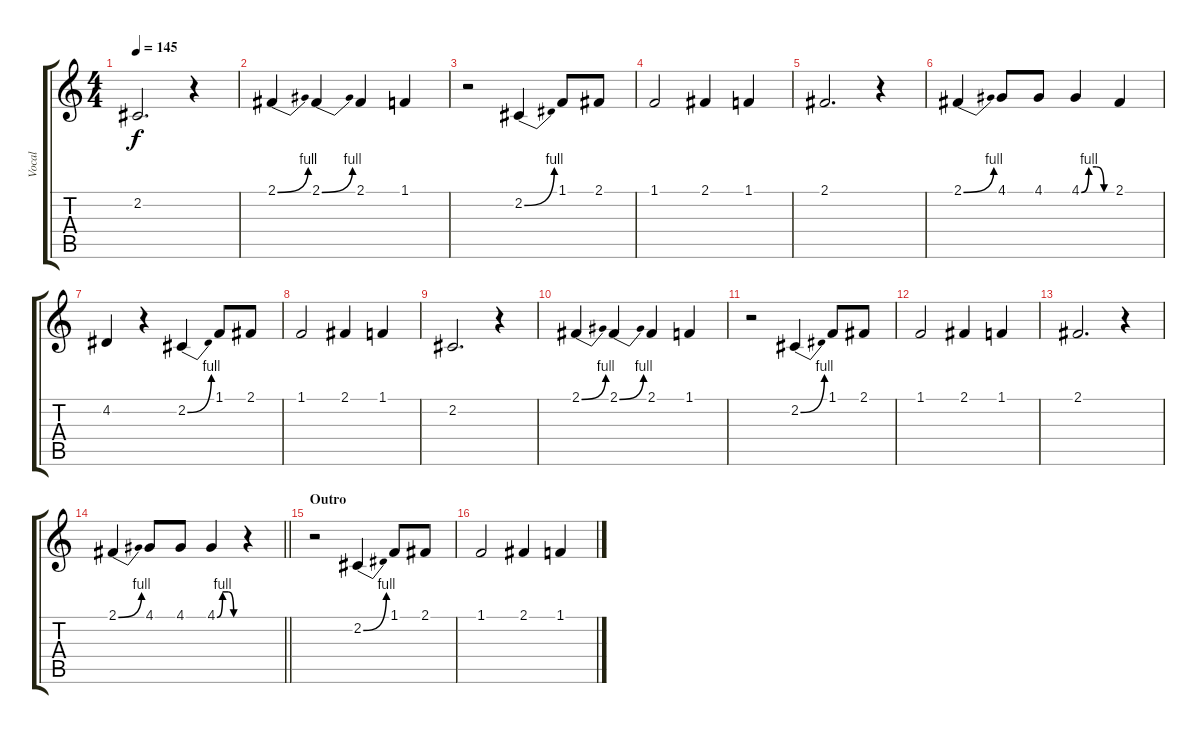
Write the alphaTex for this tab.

\track ("Vocal" "Vocal") {instrument trumpet}
\staff {score tabs}
\tuning (E4 B3 G3 D3 A2 E2) {hide}
\ts (4 4)
\tempo 145
\clef g2
\ks c
2.2.2{d dy f} r.4 |
2.1{be (bend 0 0 60 4)}.4 2.1{be (bend 0 0 60 4)}.4 2.1.4 1.1.4 |
r.2 2.2{be (bend 0 0 60 4)}.4 1.1.8 2.1.8 |
1.1.2 2.1.4 1.1.4 |
2.1.2{d} r.4 |
2.1{be (bend 0 0 60 4)}.4 4.1.8 4.1.8 4.1{be (custom 0 0 15 4 30 4 45 0 60 0)}.4 2.1.4 |
4.2.4 r.4 2.2{be (bend 0 0 60 4)}.4 1.1.8 2.1.8 |
1.1.2 2.1.4 1.1.4 |
2.2.2{d} r.4 |
2.1{be (bend 0 0 60 4)}.4 2.1{be (bend 0 0 60 4)}.4 2.1.4 1.1.4 |
r.2 2.2{be (bend 0 0 60 4)}.4 1.1.8 2.1.8 |
1.1.2 2.1.4 1.1.4 |
2.1.2{d} r.4 |
\barLineRight lightlight
2.1{be (bend 0 0 60 4)}.4 4.1.8 4.1.8 4.1{be (custom 0 0 15 4 30 4 45 0 60 0)}.4 r.4 |
\section ("" "Outro")
r.2 2.2{be (bend 0 0 60 4)}.4 1.1.8 2.1.8 |
1.1.2 2.1.4 1.1.4
